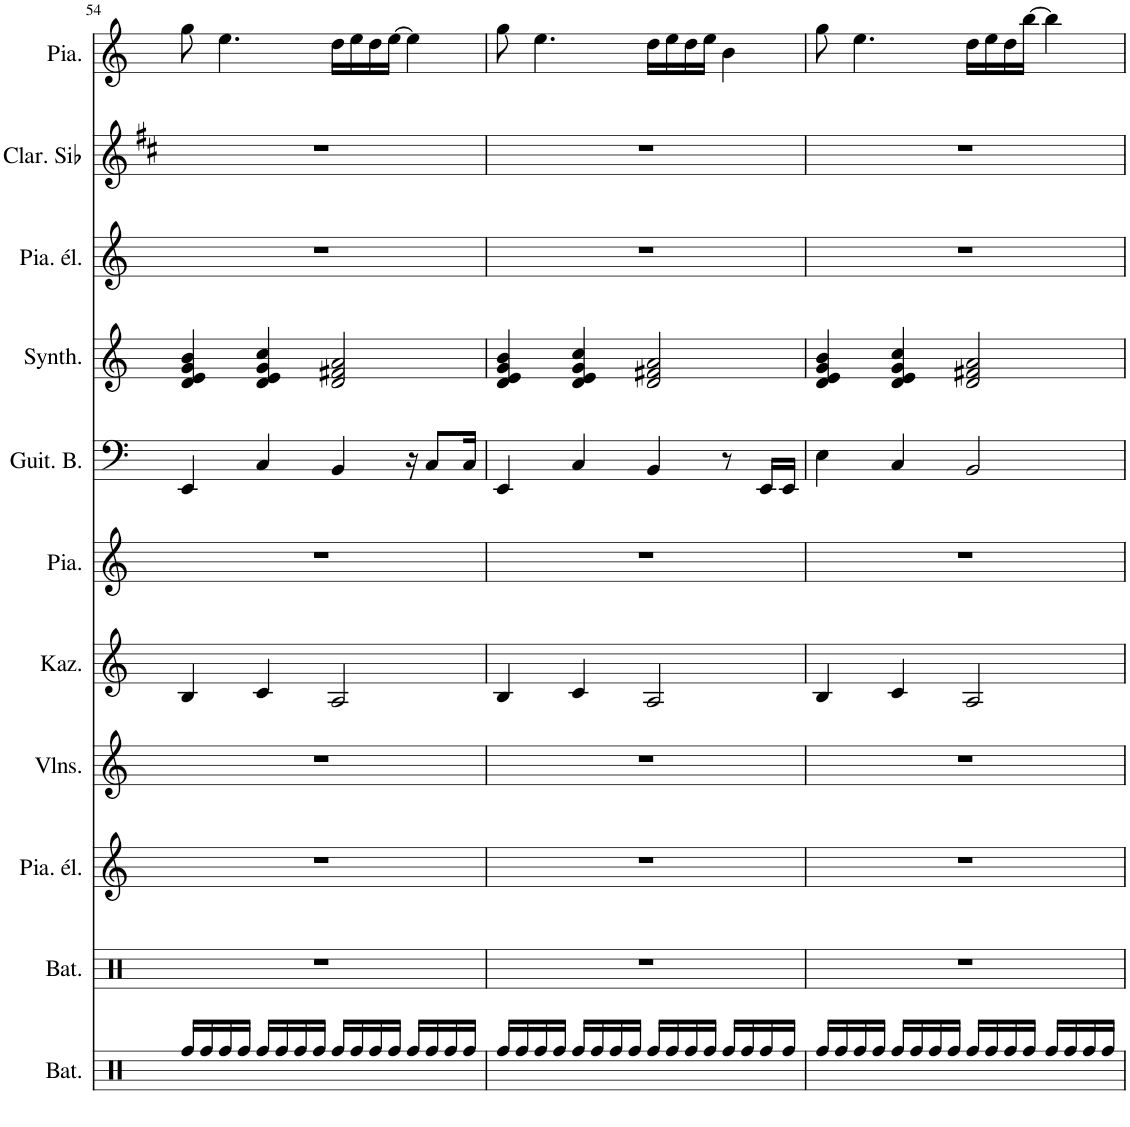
**kern	**kern	**kern	**kern	**kern	**kern	**kern	**kern	**kern	**kern	**kern
*part11	*part10	*part9	*part8	*part7	*part6	*part5	*part4	*part3	*part2	*part1
*staff11	*staff10	*staff9	*staff8	*staff7	*staff6	*staff5	*staff4	*staff3	*staff2	*staff1
*I"Batterie, Drums	*I"Batterie, Drums	*I"Piano électrique	*I"Violons	*I"Kazoo	*I"Piano	*I"Guitare Basse	*I"Synthétiseur d'instruments à cordes	*I"Piano électrique	*I"Clarinette en Sib	*I"Piano, Acoustic Grand Piano
*I'Bat.	*I'Bat.	*I'Pia. él.	*I'Vlns.	*I'Kaz.	*I'Pia.	*I'Guit. B.	*I'Synth.	*I'Pia. él.	*I'Clar. Sib	*I'Pia.
!!LO:PB:g=z
*clefX	*clefX	*clefG2	*clefG2	*clefG2	*clefG2	*clefF4	*clefG2	*clefG2	*clefG2	*clefG2
*	*	*	*	*	*	*Trd7c12	*	*	*Trd1c2	*
*k[]	*k[]	*k[]	*k[]	*k[]	*k[]	*k[]	*k[]	*k[]	*k[f#c#]	*k[]
*M4/4	*M4/4	*M4/4	*M4/4	*M4/4	*M4/4	*M4/4	*M4/4	*M4/4	*M4/4	*M4/4
=54	=54	=54	=54	=54	=54	=54	=54	=54	=54	=54
16Rff/LL	1r	1r	1r	4B/	1r	4EE/	4d/ 4e/ 4g/ 4b/	1r	1r	8gg\
16Rff/	.	.	.	.	.	.	.	.	.	.
16Rff/	.	.	.	.	.	.	.	.	.	4.ee\
16Rff/JJ	.	.	.	.	.	.	.	.	.	.
16Rff/LL	.	.	.	4c/	.	4C/	4d/ 4e/ 4g/ 4cc/	.	.	.
16Rff/	.	.	.	.	.	.	.	.	.	.
16Rff/	.	.	.	.	.	.	.	.	.	.
16Rff/JJ	.	.	.	.	.	.	.	.	.	.
16Rff/LL	.	.	.	2A/	.	4BB/	2d/ 2f#X/ 2a/	.	.	16dd\LL
16Rff/	.	.	.	.	.	.	.	.	.	16ee\
16Rff/	.	.	.	.	.	.	.	.	.	16dd\
16Rff/JJ	.	.	.	.	.	.	.	.	.	[16ee\JJ
16Rff/LL	.	.	.	.	.	16r	.	.	.	4ee\]
16Rff/	.	.	.	.	.	8C/L	.	.	.	.
16Rff/	.	.	.	.	.	.	.	.	.	.
16Rff/JJ	.	.	.	.	.	16C/Jk	.	.	.	.
=55	=55	=55	=55	=55	=55	=55	=55	=55	=55	=55
16Rff/LL	1r	1r	1r	4B/	1r	4EE/	4d/ 4e/ 4g/ 4b/	1r	1r	8gg\
16Rff/	.	.	.	.	.	.	.	.	.	.
16Rff/	.	.	.	.	.	.	.	.	.	4.ee\
16Rff/JJ	.	.	.	.	.	.	.	.	.	.
16Rff/LL	.	.	.	4c/	.	4C/	4d/ 4e/ 4g/ 4cc/	.	.	.
16Rff/	.	.	.	.	.	.	.	.	.	.
16Rff/	.	.	.	.	.	.	.	.	.	.
16Rff/JJ	.	.	.	.	.	.	.	.	.	.
16Rff/LL	.	.	.	2A/	.	4BB/	2d/ 2f#X/ 2a/	.	.	16dd\LL
16Rff/	.	.	.	.	.	.	.	.	.	16ee\
16Rff/	.	.	.	.	.	.	.	.	.	16dd\
16Rff/JJ	.	.	.	.	.	.	.	.	.	16ee\JJ
16Rff/LL	.	.	.	.	.	8r	.	.	.	4b\
16Rff/	.	.	.	.	.	.	.	.	.	.
16Rff/	.	.	.	.	.	16EE/LL	.	.	.	.
16Rff/JJ	.	.	.	.	.	16EE/JJ	.	.	.	.
=56	=56	=56	=56	=56	=56	=56	=56	=56	=56	=56
16Rff/LL	1r	1r	1r	4B/	1r	4E\	4d/ 4e/ 4g/ 4b/	1r	1r	8gg\
16Rff/	.	.	.	.	.	.	.	.	.	.
16Rff/	.	.	.	.	.	.	.	.	.	4.ee\
16Rff/JJ	.	.	.	.	.	.	.	.	.	.
16Rff/LL	.	.	.	4c/	.	4C/	4d/ 4e/ 4g/ 4cc/	.	.	.
16Rff/	.	.	.	.	.	.	.	.	.	.
16Rff/	.	.	.	.	.	.	.	.	.	.
16Rff/JJ	.	.	.	.	.	.	.	.	.	.
16Rff/LL	.	.	.	2A/	.	2BB/	2d/ 2f#X/ 2a/	.	.	16dd\LL
16Rff/	.	.	.	.	.	.	.	.	.	16ee\
16Rff/	.	.	.	.	.	.	.	.	.	16dd\
16Rff/JJ	.	.	.	.	.	.	.	.	.	[16bb\JJ
16Rff/LL	.	.	.	.	.	.	.	.	.	4bb\]
16Rff/	.	.	.	.	.	.	.	.	.	.
16Rff/	.	.	.	.	.	.	.	.	.	.
16Rff/JJ	.	.	.	.	.	.	.	.	.	.
=	=	=	=	=	=	=	=	=	=	=
*-	*-	*-	*-	*-	*-	*-	*-	*-	*-	*-
